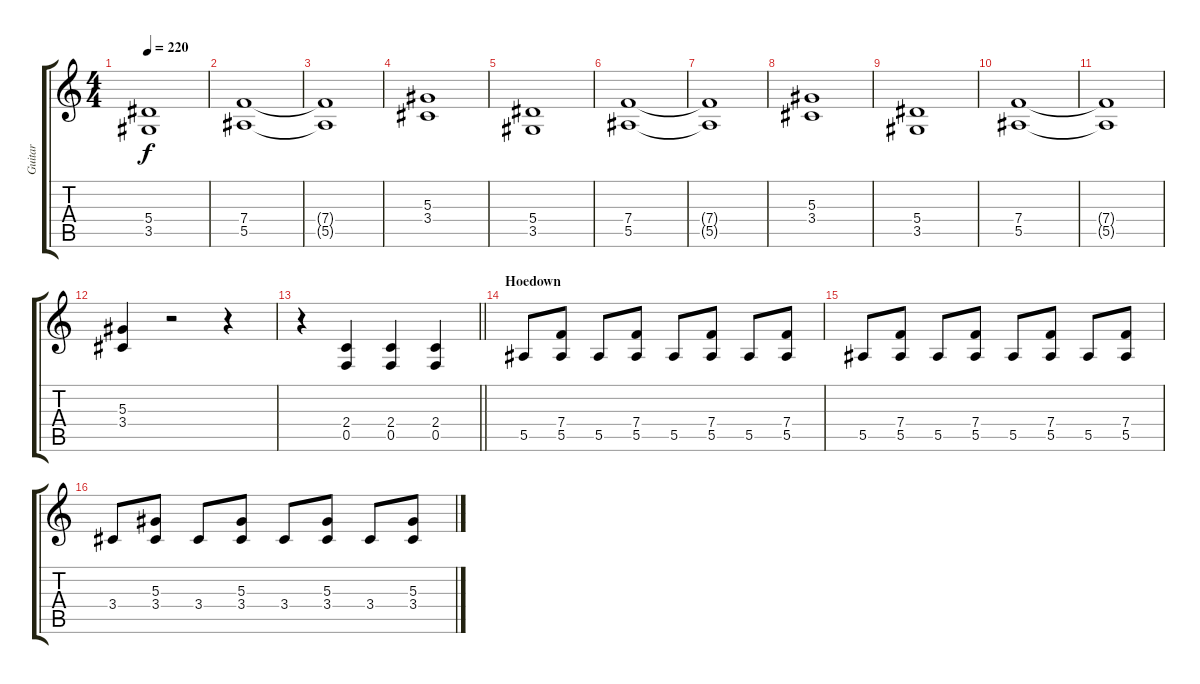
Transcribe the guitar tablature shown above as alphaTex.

\track ("Guitar" "Guitar") {instrument distortionguitar}
\staff {score tabs}
\tuning (C4 G3 Eb3 Bb2 F2 C2) {hide}
\ts (4 4)
\tempo 220
\clef g2
\ks c
(5.4 3.5).1{dy f} |
(7.4 5.5).1 |
(7.4{t} 5.5{t}).1 |
(5.3 3.4).1 |
(5.4 3.5).1 |
(7.4 5.5).1 |
(7.4{t} 5.5{t}).1 |
(5.3 3.4).1 |
(5.4 3.5).1 |
(7.4 5.5).1 |
(7.4{t} 5.5{t}).1 |
(5.3 3.4).4 r.2 r.4 |
\barLineRight lightlight
r.4 (2.4 0.5).4 (2.4 0.5).4 (2.4 0.5).4 |
\section ("" "Hoedown")
5.5.8 (7.4 5.5).8 5.5.8 (7.4 5.5).8 5.5.8 (7.4 5.5).8 5.5.8 (7.4 5.5).8 |
5.5.8 (7.4 5.5).8 5.5.8 (7.4 5.5).8 5.5.8 (7.4 5.5).8 5.5.8 (7.4 5.5).8 |
3.4.8 (5.3 3.4).8 3.4.8 (5.3 3.4).8 3.4.8 (5.3 3.4).8 3.4.8 (5.3 3.4).8
